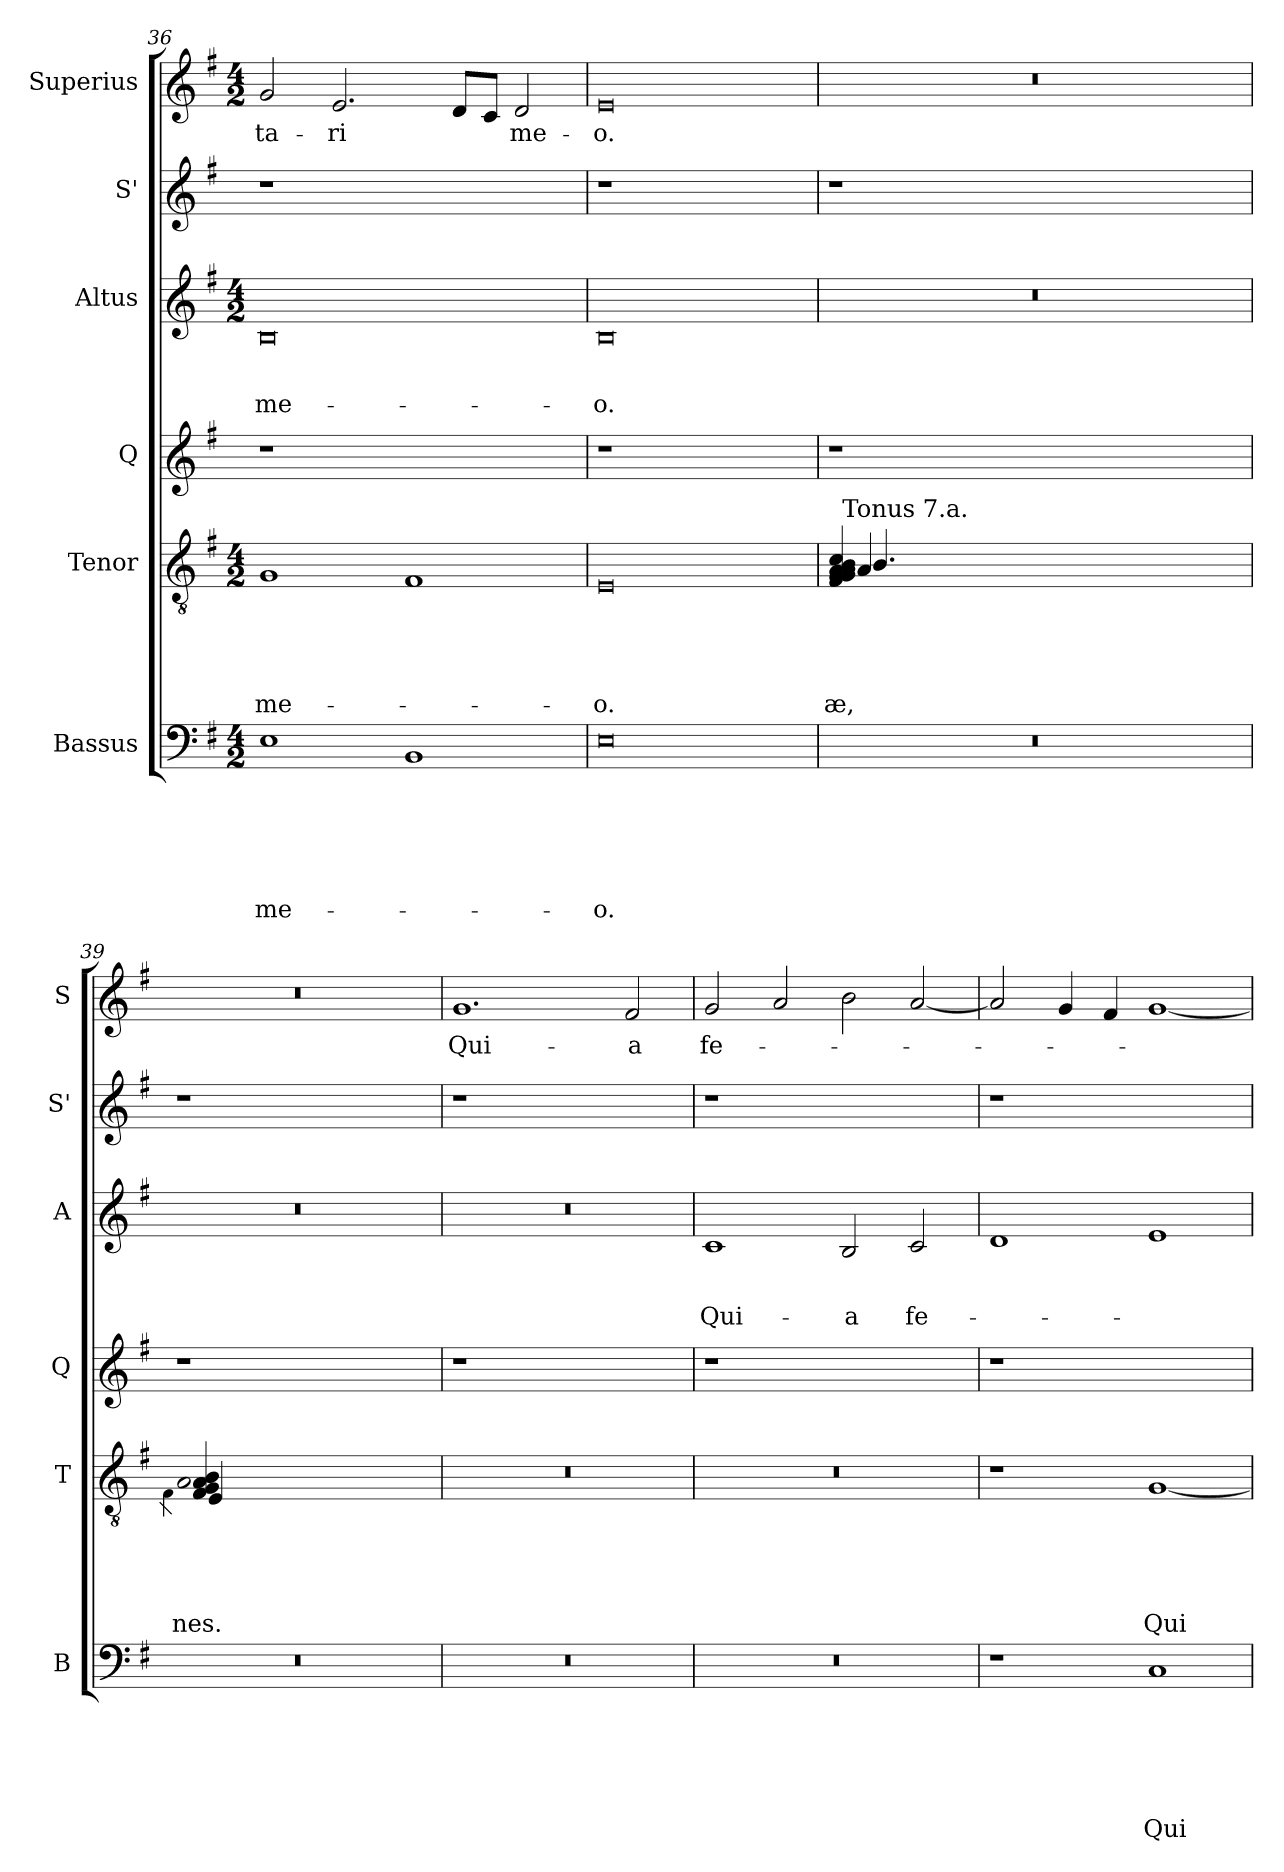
**kern	**text	**text	**text	**text	**text	**text	**kern	**text	**text	**text	**text	**text	**kern	**kern	**text	**text	**text	**kern	**kern	**text
*part6	*part6	*part6	*part6	*part6	*part6	*part6	*part5	*part5	*part5	*part5	*part5	*part5	*part4	*part3	*part3	*part3	*part3	*part2	*part1	*part1
*staff6	*staff6	*staff6	*staff6	*staff6	*staff6	*staff6	*staff5	*staff5	*staff5	*staff5	*staff5	*staff5	*staff4	*staff3	*staff3	*staff3	*staff3	*staff2	*staff1	*staff1
*I"Bassus	*	*	*	*	*	*	*I"Tenor	*	*	*	*	*	*I"Q	*I"Altus	*	*	*	*I"S'	*I"Superius	*
*I'B	*	*	*	*	*	*	*I'T	*	*	*	*	*	*I'Q	*I'A	*	*	*	*I'S'	*I'S	*
*clefF4	*	*	*	*	*	*	*clefGv2	*	*	*	*	*	*clefG2	*clefG2	*	*	*	*clefG2	*clefG2	*
*k[f#]	*	*	*	*	*	*	*k[f#]	*	*	*	*	*	*k[f#]	*k[f#]	*	*	*	*k[f#]	*k[f#]	*
*G:	*	*	*	*	*	*	*G:	*	*	*	*	*	*G:	*G:	*	*	*	*G:	*G:	*
*M4/2	*	*	*	*	*	*	*M4/2	*	*	*	*	*	*	*M4/2	*	*	*	*	*M4/2	*
=36	=36	=36	=36	=36	=36	=36	=36	=36	=36	=36	=36	=36	=36	=36	=36	=36	=36	=36	=36	=36
!	!	!	!	!	!	!LO:LY:b	!	!	!	!	!	!LO:LY:b	!	!	!	!	!LO:LY:b	!	!	!LO:LY:b
1E	.	.	.	.	.	me-	1G	.	.	.	.	me-	1r	0B	.	.	me-	1r	2g/	-ta-
!	!	!	!	!	!	!	!	!	!	!	!	!	!	!	!	!	!	!	!	!LO:LY:b
.	.	.	.	.	.	.	.	.	.	.	.	.	.	.	.	.	.	.	2.e/	-ri
1BB	.	.	.	.	.	.	1F#	.	.	.	.	.	1ryy	.	.	.	.	1ryy	.	.
.	.	.	.	.	.	.	.	.	.	.	.	.	.	.	.	.	.	.	8d/L	.
.	.	.	.	.	.	.	.	.	.	.	.	.	.	.	.	.	.	.	8c/J	.
!	!	!	!	!	!	!	!	!	!	!	!	!	!	!	!	!	!	!	!	!LO:LY:b
.	.	.	.	.	.	.	.	.	.	.	.	.	.	.	.	.	.	.	2d/	me-
=37	=37	=37	=37	=37	=37	=37	=37	=37	=37	=37	=37	=37	=37	=37	=37	=37	=37	=37	=37	=37
!	!	!	!	!	!	!LO:LY:b:rj	!	!	!	!	!	!LO:LY:b:rj	!	!	!	!	!LO:LY:b:rj	!	!	!LO:LY:b:rj
0E	.	.	.	.	.	-o.	0E	.	.	.	.	-o.	1r	0B	.	.	-o.	1r	0e	-o.
.	.	.	.	.	.	.	.	.	.	.	.	.	1ryy	.	.	.	.	1ryy	.	.
!!LO:LB:g=z
=38	=38	=38	=38	=38	=38	=38	=38	=38	=38	=38	=38	=38	=38	=38	=38	=38	=38	=38	=38	=38
*	*	*	*	*	*	*	*^	*	*	*	*	*	*	*	*	*	*	*	*	*
!	!	!	!	!	!	!	!	!LO:N:n=1:head=solid	!	!	!	!	!	!	!	!	!	!	!	!	!
!	!	!	!	!	!	!	!	!LO:N:n=2:head=solid	!	!	!	!	!	!	!	!	!	!	!	!	!
!	!	!	!	!	!	!	!	!LO:N:n=3:head=solid	!	!	!	!	!	!	!	!	!	!	!	!	!
!	!	!	!	!	!	!	!	!LO:N:n=4:head=solid	!	!	!	!	!	!	!	!	!	!	!	!	!
!	!	!	!	!	!	!	!	!LO:N:n=5:head=solid	!	!	!	!	!	!	!	!	!	!	!	!	!
!	!	!	!	!	!	!	!	!LO:N:n=6:head=solid	!	!	!	!	!	!	!	!	!	!	!	!	!
*	*	*	*	*	*	*	*	*^	*	*	*	*	*	*	*	*	*	*	*	*	*
!	!	!	!	!	!	!	!	!LO:N:n=7:head=solid	!LO:N:head=solid	!	!	!	!	!LO:LY:b	!	!	!	!	!	!	!	!
*	*	*	*	*	*	*	*	*	*^	*	*	*	*	*	*	*	*	*	*	*	*	*
!	!	!	!	!	!	!	!	!	!	!LO:N:head=solid	!	!	!	!	!LO:LY:b	!	!	!	!	!	!	!	!
!	!	!	!	!	!	!	!	!	!	!	!	!	!	!	!LO:LY:b	!	!	!	!	!	!	!	!
0r	.	.	.	.	.	.	32ryy	(<4F#/ 4G/ 4G/ 4A/ 4A/ 4B/ 4c/	4A/	4.B/	.	.	.	.	-æ,	1r	0r	.	.	.	1r	0r	.
!	!	!	!	!	!	!	!LO:TX:a:t=Tonus 7.a.	!	!	!	!	!	!	!	!	!	!	!	!	!	!	!	!
.	.	.	.	.	.	.	1ryy	.	.	.	.	.	.	.	.	.	.	.	.	.	.	.	.
.	.	.	.	.	.	.	.	1ryy	1ryy	.	.	.	.	.	.	.	.	.	.	.	.	.	.
.	.	.	.	.	.	.	.	.	.	1ryy	.	.	.	.	.	.	.	.	.	.	.	.	.
.	.	.	.	.	.	.	.	.	.	.	.	.	.	.	.	1ryy	.	.	.	.	1ryy	.	.
.	.	.	.	.	.	.	2ryy	.	.	.	.	.	.	.	.	.	.	.	.	.	.	.	.
.	.	.	.	.	.	.	.	2ryy	2ryy	.	.	.	.	.	.	.	.	.	.	.	.	.	.
.	.	.	.	.	.	.	.	.	.	2ryy	.	.	.	.	.	.	.	.	.	.	.	.	.
.	.	.	.	.	.	.	8ryy	.	.	.	.	.	.	.	.	.	.	.	.	.	.	.	.
.	.	.	.	.	.	.	4ryy	.	.	.	.	.	.	.	.	.	.	.	.	.	.	.	.
.	.	.	.	.	.	.	.	8ryy	8ryy	.	.	.	.	.	.	.	.	.	.	.	.	.	.
.	.	.	.	.	.	.	.	8ryy	8ryy	8ryy	.	.	.	.	.	.	.	.	.	.	.	.	.
.	.	.	.	.	.	.	16.ryy	.	.	.	.	.	.	.	.	.	.	.	.	.	.	.	.
=39	=39	=39	=39	=39	=39	=39	=39	=39	=39	=39	=39	=39	=39	=39	=39	=39	=39	=39	=39	=39	=39	=39	=39
.	.	.	.	.	.	.	.	.	.	4qF#\	.	.	.	.	.	.	.	.	.	.	.	.	.
!	!	!	!	!	!	!	!LO:N:head=open	!LO:N:n=1:head=solid	!	!	!	!	!	!	!LO:LY:b	!	!	!	!	!	!	!	!
!	!	!	!	!	!	!	!	!LO:N:n=2:head=solid	!	!	!	!	!	!	!	!	!	!	!	!	!	!	!
!	!	!	!	!	!	!	!	!LO:N:n=3:head=solid	!	!	!	!	!	!	!	!	!	!	!	!	!	!	!
!	!	!	!	!	!	!	!	!LO:N:n=4:head=solid	!LO:N:head=solid	!	!	!	!	!	!LO:LY:b:rj	!	!	!	!	!	!	!	!
0r	.	.	.	.	.	.	1A	(4F#/ 4G/ 4A/ 4B/	4E/)	1ryy	.	.	.	.	-nes.	1r	0r	.	.	.	1r	0r	.
.	.	.	.	.	.	.	.	1ryy	1ryy	.	.	.	.	.	.	.	.	.	.	.	.	.	.
.	.	.	.	.	.	.	1ryy	.	.	1ryy	.	.	.	.	.	1ryy	.	.	.	.	1ryy	.	.
.	.	.	.	.	.	.	.	2.ryy	2.ryy	.	.	.	.	.	.	.	.	.	.	.	.	.	.
*	*	*	*	*	*	*	*	*	*v	*v	*	*	*	*	*	*	*	*	*	*	*	*	*
!!LO:PB:g=z
=40	=40	=40	=40	=40	=40	=40	=40	=40	=40	=40	=40	=40	=40	=40	=40	=40	=40	=40	=40	=40	=40	=40
!LO:N:vis=1	!	!	!	!	!	!	!LO:N:vis=1	!	!	!	!	!	!	!	!	!LO:N:vis=1	!	!	!	!	!	!LO:LY:b
*	*	*	*	*	*	*	*v	*v	*v	*	*	*	*	*	*	*	*	*	*	*	*	*
0r	.	.	.	.	.	.	0r	.	.	.	.	.	1r	0r	.	.	.	1r	1.g	Qui-
.	.	.	.	.	.	.	.	.	.	.	.	.	1ryy	.	.	.	.	1ryy	.	.
!	!	!	!	!	!	!	!	!	!	!	!	!	!	!	!	!	!	!	!	!LO:LY:b
.	.	.	.	.	.	.	.	.	.	.	.	.	.	.	.	.	.	.	2f#/	-a
=41	=41	=41	=41	=41	=41	=41	=41	=41	=41	=41	=41	=41	=41	=41	=41	=41	=41	=41	=41	=41
!LO:N:vis=1	!	!	!	!	!	!	!LO:N:vis=1	!	!	!	!	!	!	!	!	!	!LO:LY:b	!	!	!LO:LY:b
0r	.	.	.	.	.	.	0r	.	.	.	.	.	1r	1c	.	.	Qui-	1r	2g/	fe-
.	.	.	.	.	.	.	.	.	.	.	.	.	.	.	.	.	.	.	2a/	.
!	!	!	!	!	!	!	!	!	!	!	!	!	!	!	!	!	!LO:LY:b	!	!	!
.	.	.	.	.	.	.	.	.	.	.	.	.	1ryy	2B/	.	.	-a	1ryy	2b\	.
!	!	!	!	!	!	!	!	!	!	!	!	!	!	!	!	!	!LO:LY:b	!	!	!
.	.	.	.	.	.	.	.	.	.	.	.	.	.	2c/	.	.	fe-	.	[<2a/	.
=42	=42	=42	=42	=42	=42	=42	=42	=42	=42	=42	=42	=42	=42	=42	=42	=42	=42	=42	=42	=42
1r	.	.	.	.	.	.	1r	.	.	.	.	.	1r	1d	.	.	.	1r	2a/]	.
.	.	.	.	.	.	.	.	.	.	.	.	.	.	.	.	.	.	.	4g/	.
.	.	.	.	.	.	.	.	.	.	.	.	.	.	.	.	.	.	.	4f#/	.
!	!	!	!	!	!	!LO:LY:b	!	!	!	!	!	!LO:LY:b	!	!	!	!	!	!	!	!
1C	.	.	.	.	.	Qui-	[<1G	.	.	.	.	Qui-	1ryy	1e	.	.	.	1ryy	[<1g	.
=	=	=	=	=	=	=	=	=	=	=	=	=	=	=	=	=	=	=	=	=
*-	*-	*-	*-	*-	*-	*-	*-	*-	*-	*-	*-	*-	*-	*-	*-	*-	*-	*-	*-	*-
